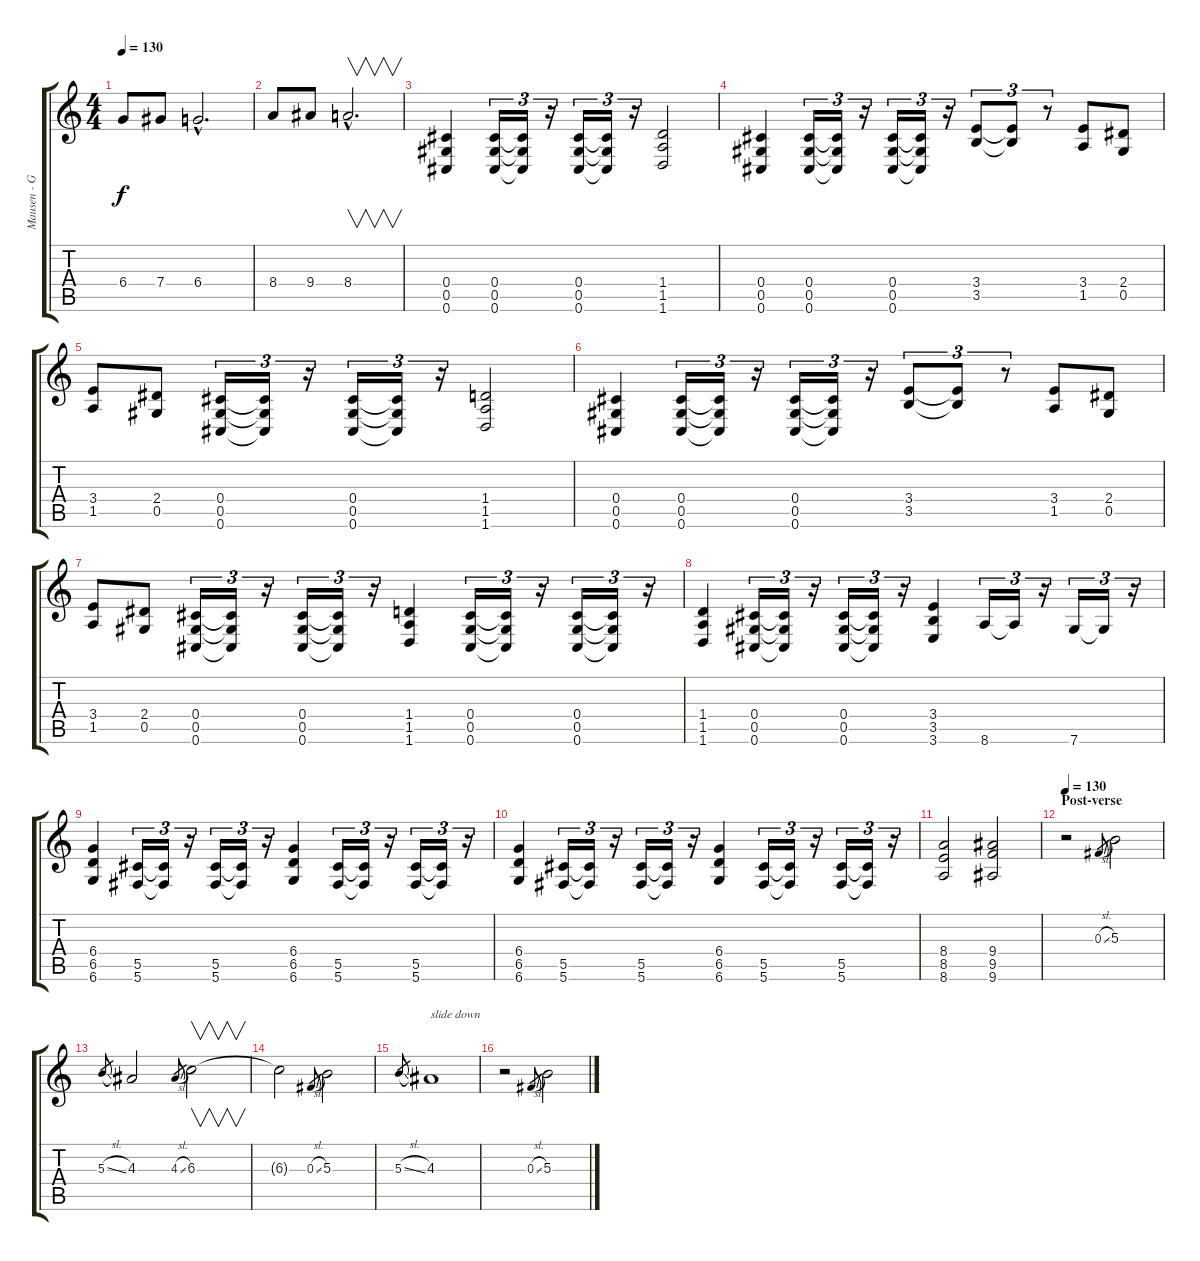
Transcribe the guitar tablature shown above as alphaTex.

\track ("Mausen - Guitar" "Mausen - G") {instrument overdrivenguitar}
\staff {score tabs}
\tuning (Eb4 Bb3 Gb3 Db3 Ab2 Db2) {hide}
\ts (4 4)
\tempo 130
\clef g2
\ks c
6.4.8{dy f} 7.4.8 6.4{hac}.2{d} |
8.4.8 9.4.8 8.4{hac}.2{v d} |
(0.4 0.5 0.6).4 (0.4 0.5 0.6).16{tu (3 2)} (0.4{t} 0.5{t} 0.6{t}).16{tu (3 2)} r.16{tu (3 2)} (0.4 0.5 0.6).16{tu (3 2)} (0.4{t} 0.5{t} 0.6{t}).16{tu (3 2)} r.16{tu (3 2)} (1.4 1.5 1.6).2 |
(0.4 0.5 0.6).4 (0.4 0.5 0.6).16{tu (3 2)} (0.4{t} 0.5{t} 0.6{t}).16{tu (3 2)} r.16{tu (3 2)} (0.4 0.5 0.6).16{tu (3 2)} (0.4{t} 0.5{t} 0.6{t}).16{tu (3 2)} r.16{tu (3 2)} (3.4 3.5).8{tu (3 2)} (3.4{t} 3.5{t}).8{tu (3 2)} r.8{tu (3 2)} (3.4 1.5).8 (2.4 0.5).8 |
(3.4 1.5).8 (2.4 0.5).8 (0.4 0.5 0.6).16{tu (3 2)} (0.4{t} 0.5{t} 0.6{t}).16{tu (3 2)} r.16{tu (3 2)} (0.4 0.5 0.6).16{tu (3 2)} (0.4{t} 0.5{t} 0.6{t}).16{tu (3 2)} r.16{tu (3 2)} (1.4 1.5 1.6).2 |
(0.4 0.5 0.6).4 (0.4 0.5 0.6).16{tu (3 2)} (0.4{t} 0.5{t} 0.6{t}).16{tu (3 2)} r.16{tu (3 2)} (0.4 0.5 0.6).16{tu (3 2)} (0.4{t} 0.5{t} 0.6{t}).16{tu (3 2)} r.16{tu (3 2)} (3.4 3.5).8{tu (3 2)} (3.4{t} 3.5{t}).8{tu (3 2)} r.8{tu (3 2)} (3.4 1.5).8 (2.4 0.5).8 |
(3.4 1.5).8 (2.4 0.5).8 (0.4 0.5 0.6).16{tu (3 2)} (0.4{t} 0.5{t} 0.6{t}).16{tu (3 2)} r.16{tu (3 2)} (0.4 0.5 0.6).16{tu (3 2)} (0.4{t} 0.5{t} 0.6{t}).16{tu (3 2)} r.16{tu (3 2)} (1.4 1.5 1.6).4 (0.4 0.5 0.6).16{tu (3 2)} (0.4{t} 0.5{t} 0.6{t}).16{tu (3 2)} r.16{tu (3 2)} (0.4 0.5 0.6).16{tu (3 2)} (0.4{t} 0.5{t} 0.6{t}).16{tu (3 2)} r.16{tu (3 2)} |
(1.4 1.5 1.6).4 (0.4 0.5 0.6).16{tu (3 2)} (0.4{t} 0.5{t} 0.6{t}).16{tu (3 2)} r.16{tu (3 2)} (0.4 0.5 0.6).16{tu (3 2)} (0.4{t} 0.5{t} 0.6{t}).16{tu (3 2)} r.16{tu (3 2)} (3.4 3.5 3.6).4 8.6.16{tu (3 2)} 8.6{t}.16{tu (3 2)} r.16{tu (3 2)} 7.6.16{tu (3 2)} 7.6{t}.16{tu (3 2)} r.16{tu (3 2)} |
(6.4 6.5 6.6).4 (5.5 5.6).16{tu (3 2)} (5.5{t} 5.6{t}).16{tu (3 2)} r.16{tu (3 2)} (5.5 5.6).16{tu (3 2)} (5.5{t} 5.6{t}).16{tu (3 2)} r.16{tu (3 2)} (6.4 6.5 6.6).4 (5.5 5.6).16{tu (3 2)} (5.5{t} 5.6{t}).16{tu (3 2)} r.16{tu (3 2)} (5.5 5.6).16{tu (3 2)} (5.5{t} 5.6{t}).16{tu (3 2)} r.16{tu (3 2)} |
(6.4 6.5 6.6).4 (5.5 5.6).16{tu (3 2)} (5.5{t} 5.6{t}).16{tu (3 2)} r.16{tu (3 2)} (5.5 5.6).16{tu (3 2)} (5.5{t} 5.6{t}).16{tu (3 2)} r.16{tu (3 2)} (6.4 6.5 6.6).4 (5.5 5.6).16{tu (3 2)} (5.5{t} 5.6{t}).16{tu (3 2)} r.16{tu (3 2)} (5.5 5.6).16{tu (3 2)} (5.5{t} 5.6{t}).16{tu (3 2)} r.16{tu (3 2)} |
(8.4 8.5 8.6).2 (9.4 9.5 9.6).2 |
\section ("" "Post-verse")
\tempo 130
r.2{volume 16 balance 8 instrument distortionguitar} 0.3{sl}.8{gr} 5.3.2 |
5.3{sl}.8{gr} 4.3.2 4.3{sl}.8{gr} 6.3.2{v} |
6.3{t}.2 0.3{sl}.8{gr} 5.3.2 |
5.3{sl}.8{gr} 4.3.1{txt "slide down" volume 8} |
r.2{volume 16 balance 8 instrument distortionguitar} 0.3{sl}.8{gr} 5.3.2
